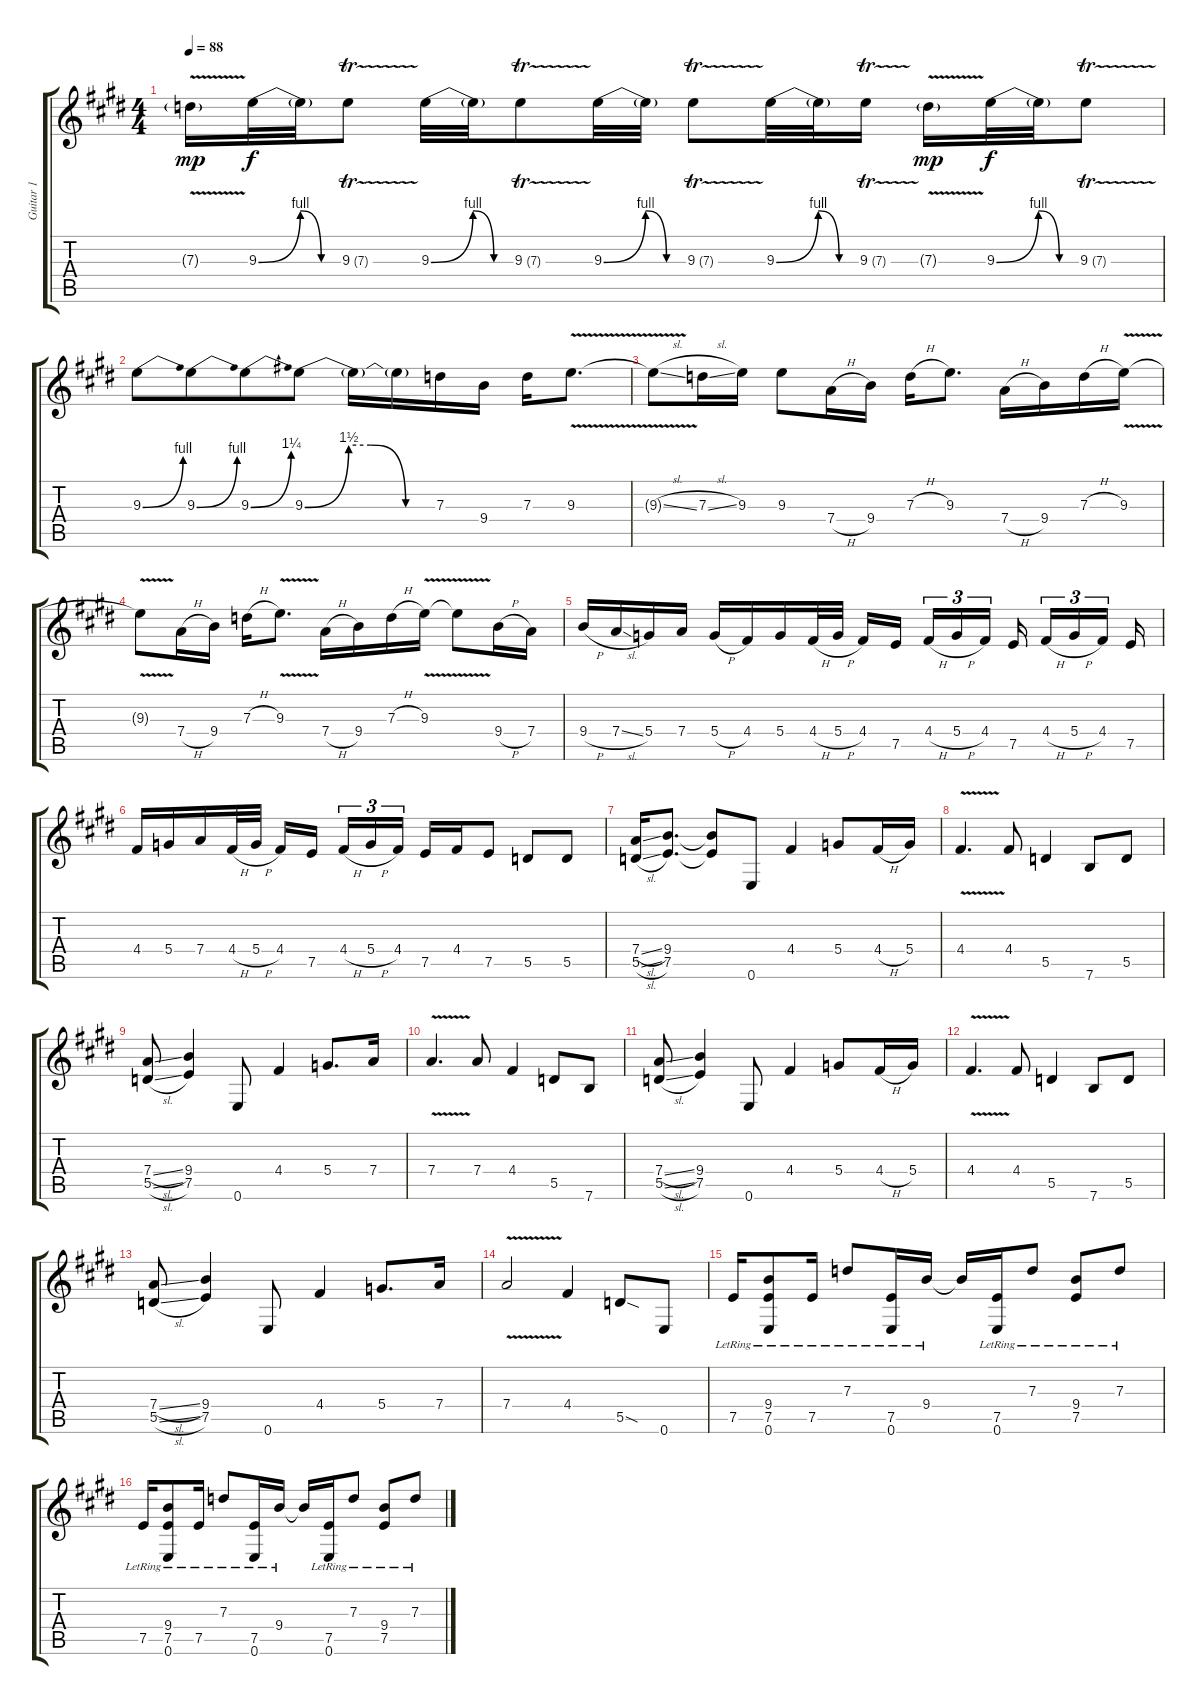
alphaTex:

\track ("Guitar 1" "Guitar 1") {instrument overdrivenguitar}
\staff {score tabs}
\tuning (E4 B3 G3 D3 A2 E2) {hide}
\ts (4 4)
\tempo 88
\clef g2
\ks e
7.3{v g}.16{dy mp} 9.3{be (custom 0 0 30 4 45 0 60 0)}.32{dy f} 9.3{t}.32 9.3{tr (7 32)}.8 9.3{be (custom 0 0 30 4 45 0 60 0)}.32 9.3{t}.32 9.3{tr (7 32)}.8 9.3{be (custom 0 0 30 4 45 0 60 0)}.32 9.3{t}.32 9.3{tr (7 32)}.8 9.3{be (custom 0 0 30 4 45 0 60 0)}.32 9.3{t}.32 9.3{tr (7 32)}.16 7.3{v g}.16{dy mp} 9.3{be (custom 0 0 30 4 45 0 60 0)}.32{dy f} 9.3{t}.32 9.3{tr (7 32)}.8 |
9.3{be (bend 0 0 60 4)}.8 9.3{be (bend 0 0 60 4)}.8{beam merge} 9.3{be (bend 0 0 60 5)}.8 9.3{be (custom 0 0 20 6 30 6 46 0 60 0)}.8 9.3{t}.16 9.3{t}.16 7.3.16 9.4.16 7.3.16 9.3{v}.8{d} |
9.3{sl t}.8 7.3{sl}.16 9.3.16 9.3.8 7.4{h}.16 9.4.16 7.3{h}.16 9.3.8{d} 7.4{h}.16 9.4.16 7.3{h}.16 9.3{v}.16 |
9.3{v t}.8 7.4{h}.16 9.4.16 7.3{h}.16 9.3{v}.8{d beam split} 7.4{h}.16 9.4.16{beam merge} 7.3{h}.16 9.3{v}.16 9.3{t}.8 9.4{h}.16 7.4.16 |
9.4{h}.16 7.4{sl}.16 5.4.16 7.4.16 5.4{h}.16 4.4.16 5.4.16 4.4{h}.32 5.4{h}.32 4.4.16 7.5.16{beam splitsecondary} 4.4{h}.16{tu (3 2)} 5.4{h}.16{tu (3 2)} 4.4.16{tu (3 2)} 7.5.16{beam splitsecondary} 4.4{h}.16{tu (3 2)} 5.4{h}.16{tu (3 2)} 4.4.16{tu (3 2) beam splitsecondary} 7.5.16 |
4.4.16 5.4.16 7.4.16 4.4{h}.32 5.4{h}.32 4.4.16 7.5.16{beam splitsecondary} 4.4{h}.16{tu (3 2)} 5.4{h}.16{tu (3 2)} 4.4.16{tu (3 2)} 7.5.16 4.4.16 7.5.8 5.5.8 5.5.8 |
(7.4{sl} 5.5{sl}).16 (9.4 7.5).8{d} (9.4{t} 7.5{t}).8 0.6.8 4.4.4 5.4.8 4.4{h}.16 5.4.16 |
4.4{v}.4{d} 4.4.8 5.5.4 7.6.8 5.5.8 |
(7.4{sl} 5.5{sl}).8 (9.4 7.5).4 0.6.8 4.4.4 5.4.8{d beam merge} 7.4.16 |
7.4{v}.4{d} 7.4.8 4.4.4 5.5.8 7.6.8 |
(7.4{sl} 5.5{sl}).8 (9.4 7.5).4 0.6.8 4.4.4 5.4.8{beam merge} 4.4{h}.16 5.4.16 |
4.4{v}.4{d} 4.4.8 5.5.4 7.6.8 5.5.8 |
(7.4{sl} 5.5{sl}).8 (9.4 7.5).4 0.6.8 4.4.4 5.4.8{d beam merge} 7.4.16 |
7.4{v}.2 4.4.4 5.5{sod}.8 0.6.8 |
7.5{lr}.16 (9.4{lr} 7.5{lr} 0.6{lr}).8 7.5{lr}.16 7.3{lr}.8 (7.5{lr} 0.6{lr}).16 9.4{lr}.16{beam split} 9.4{t}.16 (7.5{lr} 0.6{lr}).16{beam merge} 7.3{lr}.8{beam split} (9.4{lr} 7.5{lr}).8 7.3{lr}.8 |
7.5{lr}.16 (9.4{lr} 7.5{lr} 0.6{lr}).8 7.5{lr}.16 7.3{lr}.8 (7.5{lr} 0.6{lr}).16 9.4{lr}.16{beam split} 9.4{t}.16 (7.5{lr} 0.6{lr}).16{beam merge} 7.3{lr}.8{beam split} (9.4{lr} 7.5{lr}).8 7.3{lr}.8
